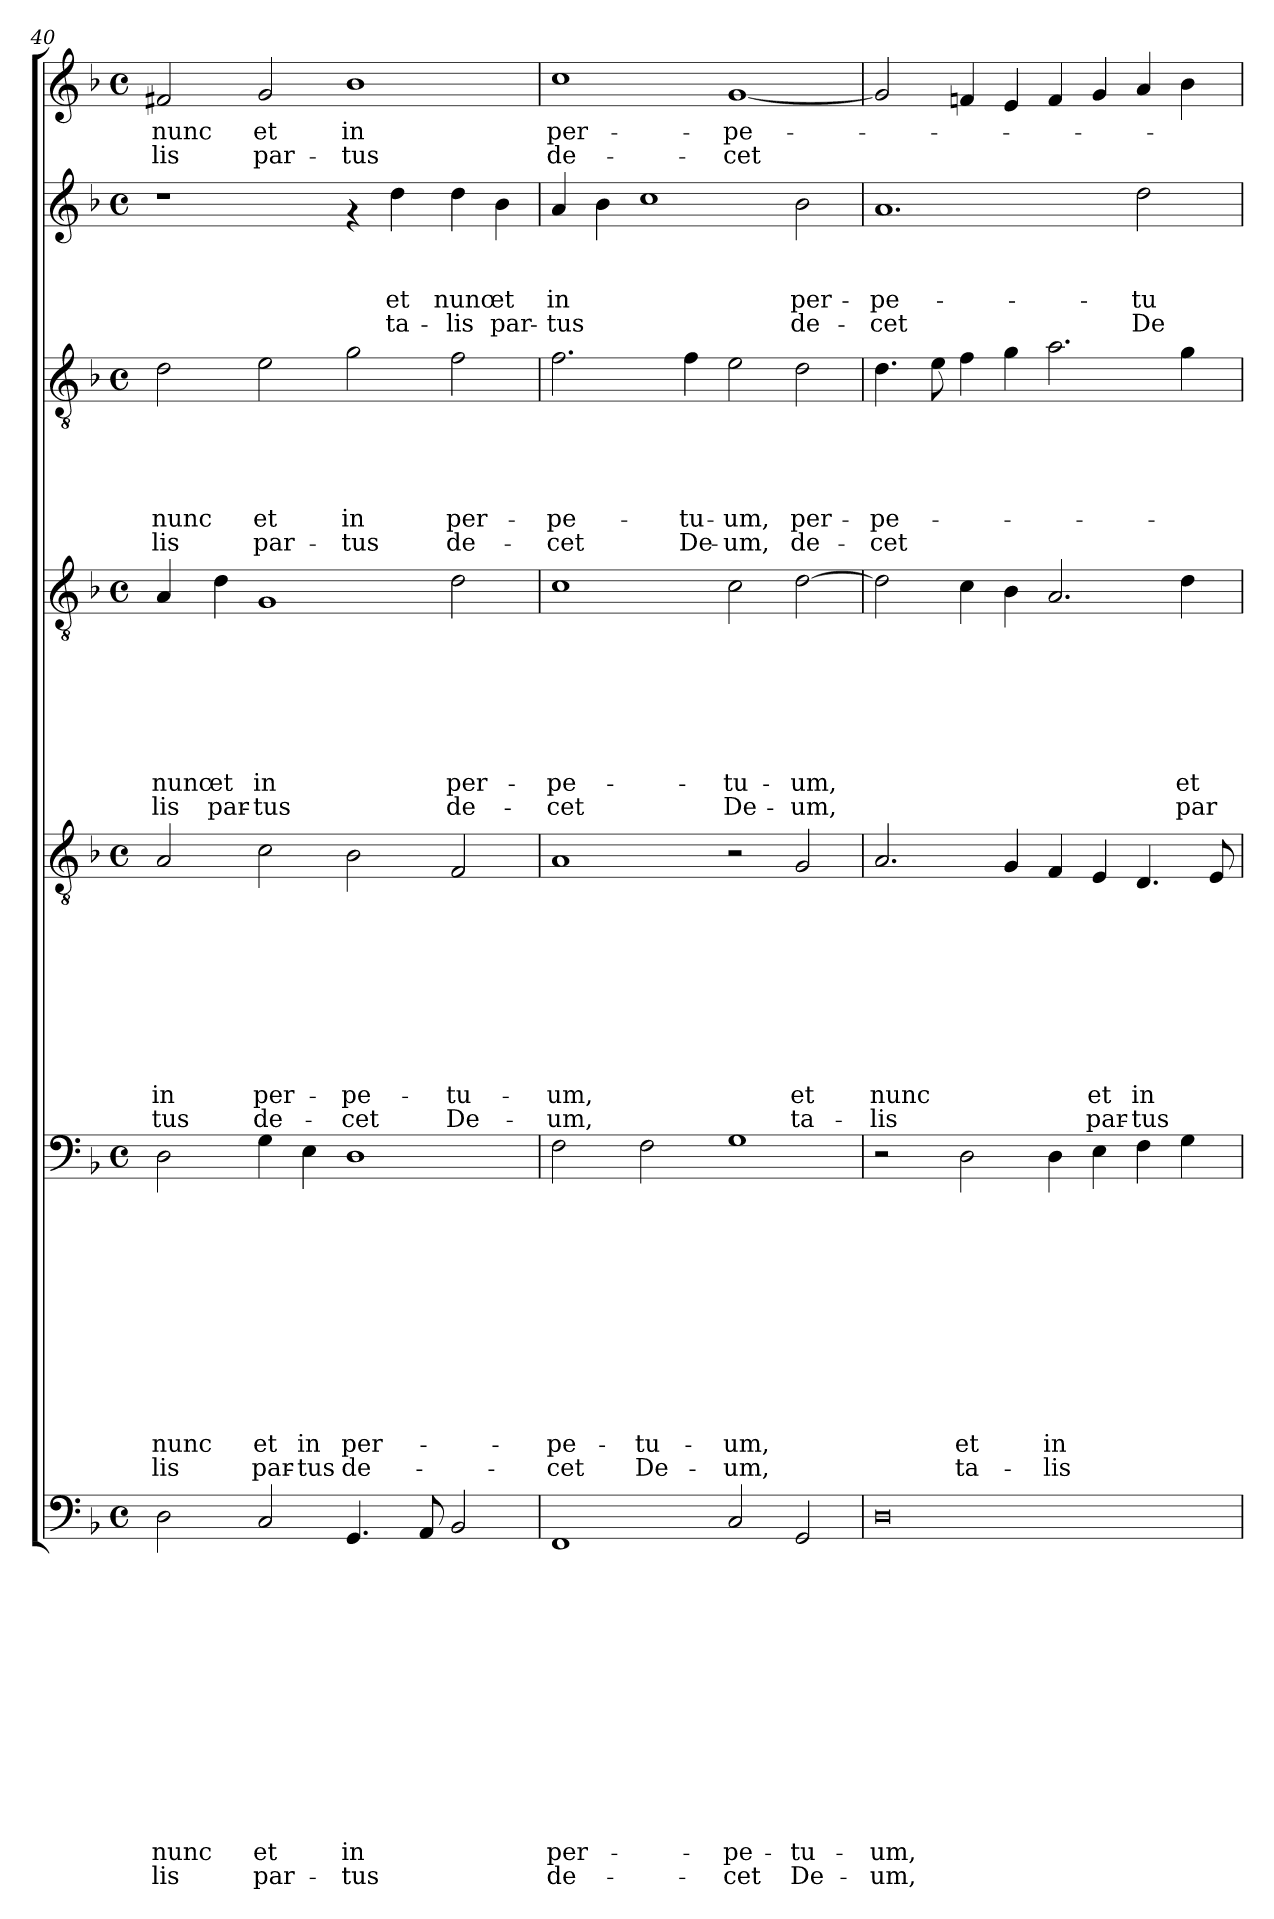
**kern	**text	**text	**text	**text	**text	**text	**text	**text	**text	**text	**text	**text	**text	**text	**kern	**text	**text	**text	**text	**text	**text	**text	**text	**text	**text	**text	**text	**kern	**text	**text	**text	**text	**text	**text	**text	**text	**text	**text	**kern	**text	**text	**text	**text	**text	**text	**text	**text	**kern	**text	**text	**text	**text	**text	**text	**kern	**text	**text	**text	**text	**kern	**text	**text
*part7	*part7	*part7	*part7	*part7	*part7	*part7	*part7	*part7	*part7	*part7	*part7	*part7	*part7	*part7	*part6	*part6	*part6	*part6	*part6	*part6	*part6	*part6	*part6	*part6	*part6	*part6	*part6	*part5	*part5	*part5	*part5	*part5	*part5	*part5	*part5	*part5	*part5	*part5	*part4	*part4	*part4	*part4	*part4	*part4	*part4	*part4	*part4	*part3	*part3	*part3	*part3	*part3	*part3	*part3	*part2	*part2	*part2	*part2	*part2	*part1	*part1	*part1
*staff7	*staff7	*staff7	*staff7	*staff7	*staff7	*staff7	*staff7	*staff7	*staff7	*staff7	*staff7	*staff7	*staff7	*staff7	*staff6	*staff6	*staff6	*staff6	*staff6	*staff6	*staff6	*staff6	*staff6	*staff6	*staff6	*staff6	*staff6	*staff5	*staff5	*staff5	*staff5	*staff5	*staff5	*staff5	*staff5	*staff5	*staff5	*staff5	*staff4	*staff4	*staff4	*staff4	*staff4	*staff4	*staff4	*staff4	*staff4	*staff3	*staff3	*staff3	*staff3	*staff3	*staff3	*staff3	*staff2	*staff2	*staff2	*staff2	*staff2	*staff1	*staff1	*staff1
*clefF4	*	*	*	*	*	*	*	*	*	*	*	*	*	*	*clefF4	*	*	*	*	*	*	*	*	*	*	*	*	*clefGv2	*	*	*	*	*	*	*	*	*	*	*clefGv2	*	*	*	*	*	*	*	*	*clefGv2	*	*	*	*	*	*	*clefG2	*	*	*	*	*clefG2	*	*
*k[b-]	*	*	*	*	*	*	*	*	*	*	*	*	*	*	*k[b-]	*	*	*	*	*	*	*	*	*	*	*	*	*k[b-]	*	*	*	*	*	*	*	*	*	*	*k[b-]	*	*	*	*	*	*	*	*	*k[b-]	*	*	*	*	*	*	*k[b-]	*	*	*	*	*k[b-]	*	*
*F:	*	*	*	*	*	*	*	*	*	*	*	*	*	*	*F:	*	*	*	*	*	*	*	*	*	*	*	*	*F:	*	*	*	*	*	*	*	*	*	*	*F:	*	*	*	*	*	*	*	*	*F:	*	*	*	*	*	*	*F:	*	*	*	*	*F:	*	*
*M4/4	*	*	*	*	*	*	*	*	*	*	*	*	*	*	*M4/4	*	*	*	*	*	*	*	*	*	*	*	*	*M4/4	*	*	*	*	*	*	*	*	*	*	*M4/4	*	*	*	*	*	*	*	*	*M4/4	*	*	*	*	*	*	*M4/4	*	*	*	*	*M4/4	*	*
*met(c)	*	*	*	*	*	*	*	*	*	*	*	*	*	*	*met(c)	*	*	*	*	*	*	*	*	*	*	*	*	*met(c)	*	*	*	*	*	*	*	*	*	*	*met(c)	*	*	*	*	*	*	*	*	*met(c)	*	*	*	*	*	*	*met(c)	*	*	*	*	*met(c)	*	*
=40	=40	=40	=40	=40	=40	=40	=40	=40	=40	=40	=40	=40	=40	=40	=40	=40	=40	=40	=40	=40	=40	=40	=40	=40	=40	=40	=40	=40	=40	=40	=40	=40	=40	=40	=40	=40	=40	=40	=40	=40	=40	=40	=40	=40	=40	=40	=40	=40	=40	=40	=40	=40	=40	=40	=40	=40	=40	=40	=40	=40	=40	=40
!	!	!	!	!	!	!	!	!	!	!	!	!	!LO:LY:b	!LO:LY:b	!	!	!	!	!	!	!	!	!	!	!	!LO:LY:b	!LO:LY:b	!	!	!	!	!	!	!	!	!	!LO:LY:b	!LO:LY:b	!	!	!	!	!	!	!	!LO:LY:b	!LO:LY:b	!	!	!	!	!	!LO:LY:b	!LO:LY:b	!	!	!	!	!	!	!LO:LY:b	!LO:LY:b
2D\	.	.	.	.	.	.	.	.	.	.	.	.	nunc	-lis	2D\	.	.	.	.	.	.	.	.	.	.	nunc	-lis	2A/	.	.	.	.	.	.	.	.	in	-tus	4A/	.	.	.	.	.	.	nunc	-lis	2d\	.	.	.	.	nunc	-lis	1r	.	.	.	.	2f#X/	nunc	-lis
!	!	!	!	!	!	!	!	!	!	!	!	!	!	!	!	!	!	!	!	!	!	!	!	!	!	!	!	!	!	!	!	!	!	!	!	!	!	!	!	!	!	!	!	!	!	!LO:LY:b	!LO:LY:b	!	!	!	!	!	!	!	!	!	!	!	!	!	!	!
.	.	.	.	.	.	.	.	.	.	.	.	.	.	.	.	.	.	.	.	.	.	.	.	.	.	.	.	.	.	.	.	.	.	.	.	.	.	.	4d\	.	.	.	.	.	.	et	par-	.	.	.	.	.	.	.	.	.	.	.	.	.	.	.
!	!	!	!	!	!	!	!	!	!	!	!	!	!LO:LY:b	!LO:LY:b	!	!	!	!	!	!	!	!	!	!	!	!LO:LY:b	!LO:LY:b	!	!	!	!	!	!	!	!	!	!LO:LY:b	!LO:LY:b	!	!	!	!	!	!	!	!LO:LY:b	!LO:LY:b	!	!	!	!	!	!LO:LY:b	!LO:LY:b	!	!	!	!	!	!	!LO:LY:b	!LO:LY:b
2C/	.	.	.	.	.	.	.	.	.	.	.	.	et	par-	4G\	.	.	.	.	.	.	.	.	.	.	et	par-	2c\	.	.	.	.	.	.	.	.	per-	de-	1G	.	.	.	.	.	.	in	-tus	2e\	.	.	.	.	et	par-	.	.	.	.	.	2g/	et	par-
!	!	!	!	!	!	!	!	!	!	!	!	!	!	!	!	!	!	!	!	!	!	!	!	!	!	!LO:LY:b	!LO:LY:b	!	!	!	!	!	!	!	!	!	!	!	!	!	!	!	!	!	!	!	!	!	!	!	!	!	!	!	!	!	!	!	!	!	!	!
.	.	.	.	.	.	.	.	.	.	.	.	.	.	.	4E\	.	.	.	.	.	.	.	.	.	.	in	-tus	.	.	.	.	.	.	.	.	.	.	.	.	.	.	.	.	.	.	.	.	.	.	.	.	.	.	.	.	.	.	.	.	.	.	.
!	!	!	!	!	!	!	!	!	!	!	!	!	!LO:LY:b	!LO:LY:b	!	!	!	!	!	!	!	!	!	!	!	!LO:LY:b	!LO:LY:b	!	!	!	!	!	!	!	!	!	!LO:LY:b	!LO:LY:b	!	!	!	!	!	!	!	!	!	!	!	!	!	!	!LO:LY:b	!LO:LY:b	!	!	!	!	!	!	!LO:LY:b	!LO:LY:b
4.GG/	.	.	.	.	.	.	.	.	.	.	.	.	in	-tus	1D	.	.	.	.	.	.	.	.	.	.	per-	de-	2B-\	.	.	.	.	.	.	.	.	-pe-	-cet	.	.	.	.	.	.	.	.	.	2g\	.	.	.	.	in	-tus	4rf	.	.	.	.	1b-	in	-tus
!	!	!	!	!	!	!	!	!	!	!	!	!	!	!	!	!	!	!	!	!	!	!	!	!	!	!	!	!	!	!	!	!	!	!	!	!	!	!	!	!	!	!	!	!	!	!	!	!	!	!	!	!	!	!	!	!	!	!LO:LY:b	!LO:LY:b	!	!	!
.	.	.	.	.	.	.	.	.	.	.	.	.	.	.	.	.	.	.	.	.	.	.	.	.	.	.	.	.	.	.	.	.	.	.	.	.	.	.	.	.	.	.	.	.	.	.	.	.	.	.	.	.	.	.	4dd\	.	.	et	ta-	.	.	.
8AA/	.	.	.	.	.	.	.	.	.	.	.	.	.	.	.	.	.	.	.	.	.	.	.	.	.	.	.	.	.	.	.	.	.	.	.	.	.	.	.	.	.	.	.	.	.	.	.	.	.	.	.	.	.	.	.	.	.	.	.	.	.	.
!	!	!	!	!	!	!	!	!	!	!	!	!	!	!	!	!	!	!	!	!	!	!	!	!	!	!	!	!	!	!	!	!	!	!	!	!	!LO:LY:b	!LO:LY:b	!	!	!	!	!	!	!	!LO:LY:b	!LO:LY:b	!	!	!	!	!	!LO:LY:b	!LO:LY:b	!	!	!	!LO:LY:b	!LO:LY:b	!	!	!
2BB-/	.	.	.	.	.	.	.	.	.	.	.	.	.	.	.	.	.	.	.	.	.	.	.	.	.	.	.	2F/	.	.	.	.	.	.	.	.	-tu-	De-	2d\	.	.	.	.	.	.	per-	de-	2f\	.	.	.	.	per-	de-	4dd\	.	.	nunc	-lis	.	.	.
!	!	!	!	!	!	!	!	!	!	!	!	!	!	!	!	!	!	!	!	!	!	!	!	!	!	!	!	!	!	!	!	!	!	!	!	!	!	!	!	!	!	!	!	!	!	!	!	!	!	!	!	!	!	!	!	!	!	!LO:LY:b	!LO:LY:b	!	!	!
.	.	.	.	.	.	.	.	.	.	.	.	.	.	.	.	.	.	.	.	.	.	.	.	.	.	.	.	.	.	.	.	.	.	.	.	.	.	.	.	.	.	.	.	.	.	.	.	.	.	.	.	.	.	.	4b-\	.	.	et	par-	.	.	.
!!LO:PB:g=z
=41	=41	=41	=41	=41	=41	=41	=41	=41	=41	=41	=41	=41	=41	=41	=41	=41	=41	=41	=41	=41	=41	=41	=41	=41	=41	=41	=41	=41	=41	=41	=41	=41	=41	=41	=41	=41	=41	=41	=41	=41	=41	=41	=41	=41	=41	=41	=41	=41	=41	=41	=41	=41	=41	=41	=41	=41	=41	=41	=41	=41	=41	=41
!	!	!	!	!	!	!	!	!	!	!	!	!	!LO:LY:b	!LO:LY:b	!	!	!	!	!	!	!	!	!	!	!	!LO:LY:b	!LO:LY:b	!	!	!	!	!	!	!	!	!	!LO:LY:b	!LO:LY:b	!	!	!	!	!	!	!	!LO:LY:b	!LO:LY:b	!	!	!	!	!	!LO:LY:b	!LO:LY:b	!	!	!	!LO:LY:b	!LO:LY:b	!	!LO:LY:b	!LO:LY:b
1FF	.	.	.	.	.	.	.	.	.	.	.	.	per-	de-	2F\	.	.	.	.	.	.	.	.	.	.	-pe-	-cet	1A	.	.	.	.	.	.	.	.	-um,	-um,	1c	.	.	.	.	.	.	-pe-	-cet	2.f\	.	.	.	.	-pe-	-cet	4a/	.	.	in	-tus	1cc	per-	de-
.	.	.	.	.	.	.	.	.	.	.	.	.	.	.	.	.	.	.	.	.	.	.	.	.	.	.	.	.	.	.	.	.	.	.	.	.	.	.	.	.	.	.	.	.	.	.	.	.	.	.	.	.	.	.	4b-\	.	.	.	.	.	.	.
!	!	!	!	!	!	!	!	!	!	!	!	!	!	!	!	!	!	!	!	!	!	!	!	!	!	!LO:LY:b	!LO:LY:b	!	!	!	!	!	!	!	!	!	!	!	!	!	!	!	!	!	!	!	!	!	!	!	!	!	!	!	!	!	!	!	!	!	!	!
.	.	.	.	.	.	.	.	.	.	.	.	.	.	.	2F\	.	.	.	.	.	.	.	.	.	.	-tu-	De-	.	.	.	.	.	.	.	.	.	.	.	.	.	.	.	.	.	.	.	.	.	.	.	.	.	.	.	1cc	.	.	.	.	.	.	.
!	!	!	!	!	!	!	!	!	!	!	!	!	!	!	!	!	!	!	!	!	!	!	!	!	!	!	!	!	!	!	!	!	!	!	!	!	!	!	!	!	!	!	!	!	!	!	!	!	!	!	!	!	!LO:LY:b	!LO:LY:b	!	!	!	!	!	!	!	!
.	.	.	.	.	.	.	.	.	.	.	.	.	.	.	.	.	.	.	.	.	.	.	.	.	.	.	.	.	.	.	.	.	.	.	.	.	.	.	.	.	.	.	.	.	.	.	.	4f\	.	.	.	.	-tu-	De-	.	.	.	.	.	.	.	.
!	!	!	!	!	!	!	!	!	!	!	!	!	!LO:LY:b	!LO:LY:b	!	!	!	!	!	!	!	!	!	!	!	!LO:LY:b	!LO:LY:b	!	!	!	!	!	!	!	!	!	!	!	!	!	!	!	!	!	!	!LO:LY:b	!LO:LY:b	!	!	!	!	!	!LO:LY:b	!LO:LY:b	!	!	!	!	!	!	!LO:LY:b	!LO:LY:b
2C/	.	.	.	.	.	.	.	.	.	.	.	.	-pe-	-cet	1G	.	.	.	.	.	.	.	.	.	.	-um,	-um,	2r	.	.	.	.	.	.	.	.	.	.	2c\	.	.	.	.	.	.	-tu-	De-	2e\	.	.	.	.	-um,	-um,	.	.	.	.	.	[<1g	-pe-	-cet
!	!	!	!	!	!	!	!	!	!	!	!	!	!LO:LY:b	!LO:LY:b	!	!	!	!	!	!	!	!	!	!	!	!	!	!	!	!	!	!	!	!	!	!	!LO:LY:b	!LO:LY:b	!	!	!	!	!	!	!	!LO:LY:b	!LO:LY:b	!	!	!	!	!	!LO:LY:b	!LO:LY:b	!	!	!	!LO:LY:b	!LO:LY:b	!	!	!
2GG/	.	.	.	.	.	.	.	.	.	.	.	.	-tu-	De-	.	.	.	.	.	.	.	.	.	.	.	.	.	2G/	.	.	.	.	.	.	.	.	et	ta-	[>2d\	.	.	.	.	.	.	-um,	-um,	2d\	.	.	.	.	per-	de-	2b-\	.	.	per-	de-	.	.	.
=42	=42	=42	=42	=42	=42	=42	=42	=42	=42	=42	=42	=42	=42	=42	=42	=42	=42	=42	=42	=42	=42	=42	=42	=42	=42	=42	=42	=42	=42	=42	=42	=42	=42	=42	=42	=42	=42	=42	=42	=42	=42	=42	=42	=42	=42	=42	=42	=42	=42	=42	=42	=42	=42	=42	=42	=42	=42	=42	=42	=42	=42	=42
!	!	!	!	!	!	!	!	!	!	!	!	!	!LO:LY:b	!LO:LY:b	!	!	!	!	!	!	!	!	!	!	!	!	!	!	!	!	!	!	!	!	!	!	!LO:LY:b	!LO:LY:b	!	!	!	!	!	!	!	!	!	!	!	!	!	!	!LO:LY:b	!LO:LY:b	!	!	!	!LO:LY:b	!LO:LY:b	!	!	!
0D	.	.	.	.	.	.	.	.	.	.	.	.	-um,	-um,	2r	.	.	.	.	.	.	.	.	.	.	.	.	2.A/	.	.	.	.	.	.	.	.	nunc	-lis	2d\]	.	.	.	.	.	.	.	.	4.d\	.	.	.	.	-pe-	-cet	1.a	.	.	-pe-	-cet	2g/]	.	.
.	.	.	.	.	.	.	.	.	.	.	.	.	.	.	.	.	.	.	.	.	.	.	.	.	.	.	.	.	.	.	.	.	.	.	.	.	.	.	.	.	.	.	.	.	.	.	.	8e\	.	.	.	.	.	.	.	.	.	.	.	.	.	.
!	!	!	!	!	!	!	!	!	!	!	!	!	!	!	!	!	!	!	!	!	!	!	!	!	!	!LO:LY:b	!LO:LY:b	!	!	!	!	!	!	!	!	!	!	!	!	!	!	!	!	!	!	!	!	!	!	!	!	!	!	!	!	!	!	!	!	!	!	!
.	.	.	.	.	.	.	.	.	.	.	.	.	.	.	2D\	.	.	.	.	.	.	.	.	.	.	et	ta-	.	.	.	.	.	.	.	.	.	.	.	4c\	.	.	.	.	.	.	.	.	4f\	.	.	.	.	.	.	.	.	.	.	.	4fni/	.	.
.	.	.	.	.	.	.	.	.	.	.	.	.	.	.	.	.	.	.	.	.	.	.	.	.	.	.	.	4G/	.	.	.	.	.	.	.	.	.	.	4B-\	.	.	.	.	.	.	.	.	4g\	.	.	.	.	.	.	.	.	.	.	.	4e/	.	.
!	!	!	!	!	!	!	!	!	!	!	!	!	!	!	!	!	!	!	!	!	!	!	!	!	!	!LO:LY:b	!LO:LY:b	!	!	!	!	!	!	!	!	!	!	!	!	!	!	!	!	!	!	!	!	!	!	!	!	!	!	!	!	!	!	!	!	!	!	!
.	.	.	.	.	.	.	.	.	.	.	.	.	.	.	4D\	.	.	.	.	.	.	.	.	.	.	in	-lis	4F/	.	.	.	.	.	.	.	.	.	.	2.A/	.	.	.	.	.	.	.	.	2.a\	.	.	.	.	.	.	.	.	.	.	.	4f/	.	.
!	!	!	!	!	!	!	!	!	!	!	!	!	!	!	!	!	!	!	!	!	!	!	!	!	!	!	!	!	!	!	!	!	!	!	!	!	!LO:LY:b	!LO:LY:b	!	!	!	!	!	!	!	!	!	!	!	!	!	!	!	!	!	!	!	!	!	!	!	!
.	.	.	.	.	.	.	.	.	.	.	.	.	.	.	4E\	.	.	.	.	.	.	.	.	.	.	.	.	4E/	.	.	.	.	.	.	.	.	et	par-	.	.	.	.	.	.	.	.	.	.	.	.	.	.	.	.	.	.	.	.	.	4g/	.	.
!	!	!	!	!	!	!	!	!	!	!	!	!	!	!	!	!	!	!	!	!	!	!	!	!	!	!	!	!	!	!	!	!	!	!	!	!	!LO:LY:b	!LO:LY:b	!	!	!	!	!	!	!	!	!	!	!	!	!	!	!	!	!	!	!	!LO:LY:b	!LO:LY:b	!	!	!
.	.	.	.	.	.	.	.	.	.	.	.	.	.	.	4F\	.	.	.	.	.	.	.	.	.	.	.	.	4.D/	.	.	.	.	.	.	.	.	in	-tus	.	.	.	.	.	.	.	.	.	.	.	.	.	.	.	.	2dd\	.	.	-tu-	De-	4a/	.	.
!	!	!	!	!	!	!	!	!	!	!	!	!	!	!	!	!	!	!	!	!	!	!	!	!	!	!	!	!	!	!	!	!	!	!	!	!	!	!	!	!	!	!	!	!	!	!LO:LY:b	!LO:LY:b	!	!	!	!	!	!	!	!	!	!	!	!	!	!	!
.	.	.	.	.	.	.	.	.	.	.	.	.	.	.	4G\	.	.	.	.	.	.	.	.	.	.	.	.	.	.	.	.	.	.	.	.	.	.	.	4d\	.	.	.	.	.	.	et	par-	4g\	.	.	.	.	.	.	.	.	.	.	.	4b-\	.	.
.	.	.	.	.	.	.	.	.	.	.	.	.	.	.	.	.	.	.	.	.	.	.	.	.	.	.	.	8E/	.	.	.	.	.	.	.	.	.	.	.	.	.	.	.	.	.	.	.	.	.	.	.	.	.	.	.	.	.	.	.	.	.	.
=	=	=	=	=	=	=	=	=	=	=	=	=	=	=	=	=	=	=	=	=	=	=	=	=	=	=	=	=	=	=	=	=	=	=	=	=	=	=	=	=	=	=	=	=	=	=	=	=	=	=	=	=	=	=	=	=	=	=	=	=	=	=
*-	*-	*-	*-	*-	*-	*-	*-	*-	*-	*-	*-	*-	*-	*-	*-	*-	*-	*-	*-	*-	*-	*-	*-	*-	*-	*-	*-	*-	*-	*-	*-	*-	*-	*-	*-	*-	*-	*-	*-	*-	*-	*-	*-	*-	*-	*-	*-	*-	*-	*-	*-	*-	*-	*-	*-	*-	*-	*-	*-	*-	*-	*-
